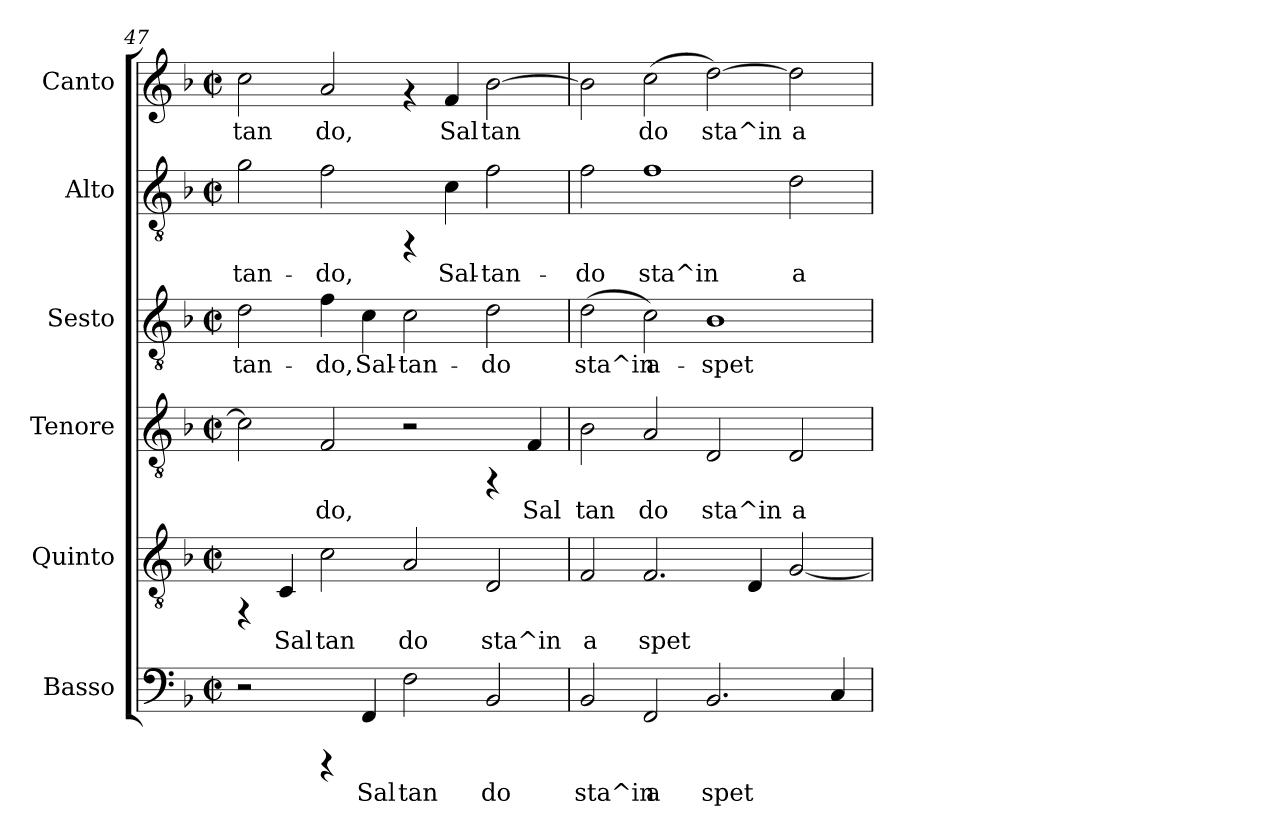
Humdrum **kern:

**kern	**text	**kern	**text	**kern	**text	**kern	**text	**kern	**text	**kern	**text
*part6	*part6	*part5	*part5	*part4	*part4	*part3	*part3	*part2	*part2	*part1	*part1
*staff6	*staff6	*staff5	*staff5	*staff4	*staff4	*staff3	*staff3	*staff2	*staff2	*staff1	*staff1
*I"Basso	*	*I"Quinto	*	*I"Tenore	*	*I"Sesto	*	*I"Alto	*	*I"Canto	*
!!LO:LB:g=z
*clefF4	*	*clefGv2	*	*clefGv2	*	*clefGv2	*	*clefGv2	*	*clefG2	*
*k[b-]	*	*k[b-]	*	*k[b-]	*	*k[b-]	*	*k[b-]	*	*k[b-]	*
*F:	*	*F:	*	*F:	*	*F:	*	*F:	*	*F:	*
*M2/2	*	*M2/2	*	*M2/2	*	*M2/2	*	*M2/2	*	*M2/2	*
*met(c|)	*	*met(c|)	*	*met(c|)	*	*met(c|)	*	*met(c|)	*	*met(c|)	*
=47	=47	=47	=47	=47	=47	=47	=47	=47	=47	=47	=47
!	!	!	!	!	!LO:LY:b:cj	!	!LO:LY:b:cj	!	!LO:LY:b:cj	!	!LO:LY:b:cj
2r	.	4rFF	.	2c\]	.	2d\	-tan-	2g\	tan-	2cc\	tan
!	!	!	!LO:LY:b:cj	!	!	!	!	!	!	!	!
.	.	4C/	Sal	.	.	.	.	.	.	.	.
!	!	!	!LO:LY:b:cj	!	!LO:LY:b:cj	!	!LO:LY:b:cj	!	!LO:LY:b:cj	!	!LO:LY:b:cj
4rCCC	.	2c\	tan	2F/	do,	4f\	-do,	2f\	-do,	2a/	do,
!	!LO:LY:b:cj	!	!	!	!	!	!LO:LY:b:cj	!	!	!	!
4FF/	Sal	.	.	.	.	4c\	Sal-	.	.	.	.
!	!LO:LY:b:cj	!	!LO:LY:b:cj	!	!	!	!LO:LY:b:cj	!	!	!	!
2F\	tan	2A/	do	2r	.	2c\	-tan-	4rFF	.	4rf	.
!	!	!	!	!	!	!	!	!	!LO:LY:b:cj	!	!LO:LY:b:cj
.	.	.	.	.	.	.	.	4c\	Sal-	4f/	Sal
!	!LO:LY:b:cj	!	!LO:LY:b:cj	!	!	!	!LO:LY:b:cj	!	!LO:LY:b:cj	!	!LO:LY:b:cj
2BB-/	do	2D/	sta^in	4rFF	.	2d\	-do	2f\	-tan-	[>2b-\	tan
!	!	!	!	!	!LO:LY:b:cj	!	!	!	!	!	!
.	.	.	.	4F/	Sal	.	.	.	.	.	.
=48	=48	=48	=48	=48	=48	=48	=48	=48	=48	=48	=48
!	!LO:LY:b:cj	!	!LO:LY:b:cj	!	!LO:LY:b:cj	!	!LO:LY:b:cj	!	!LO:LY:b:cj	!	!LO:LY:b:cj
2BB-/	sta^in	2F/	a	2B-\	tan	(<2d\	sta^in	2f\	-do	2b-\]	.
!	!LO:LY:b:cj	!	!LO:LY:b:cj	!	!LO:LY:b:cj	!	!LO:LY:b:cj	!	!LO:LY:b:cj	!	!LO:LY:b:cj
2FF/	a	2.F/	spet	2A/	do	2c\)	a-	1f	sta^in	(>2cc\	do
!	!LO:LY:b:cj	!	!	!	!LO:LY:b:cj	!	!LO:LY:b:cj	!	!	!	!LO:LY:b:cj
2.BB-/	spet	.	.	2D/	sta^in	1B-	-spet-	.	.	[<2dd\)	sta^in
!	!	!	!LO:LY:b:cj	!	!	!	!	!	!	!	!
.	.	4D/	.	.	.	.	.	.	.	.	.
!	!	!	!LO:LY:b:cj	!	!LO:LY:b:cj	!	!	!	!LO:LY:b:cj	!	!LO:LY:b:cj
.	.	[<2G/	.	2D/	a	.	.	2d\	a-	2dd\]	a
!	!LO:LY:b:cj	!	!	!	!	!	!	!	!	!	!
4C/	.	.	.	.	.	.	.	.	.	.	.
=	=	=	=	=	=	=	=	=	=	=	=
*-	*-	*-	*-	*-	*-	*-	*-	*-	*-	*-	*-
